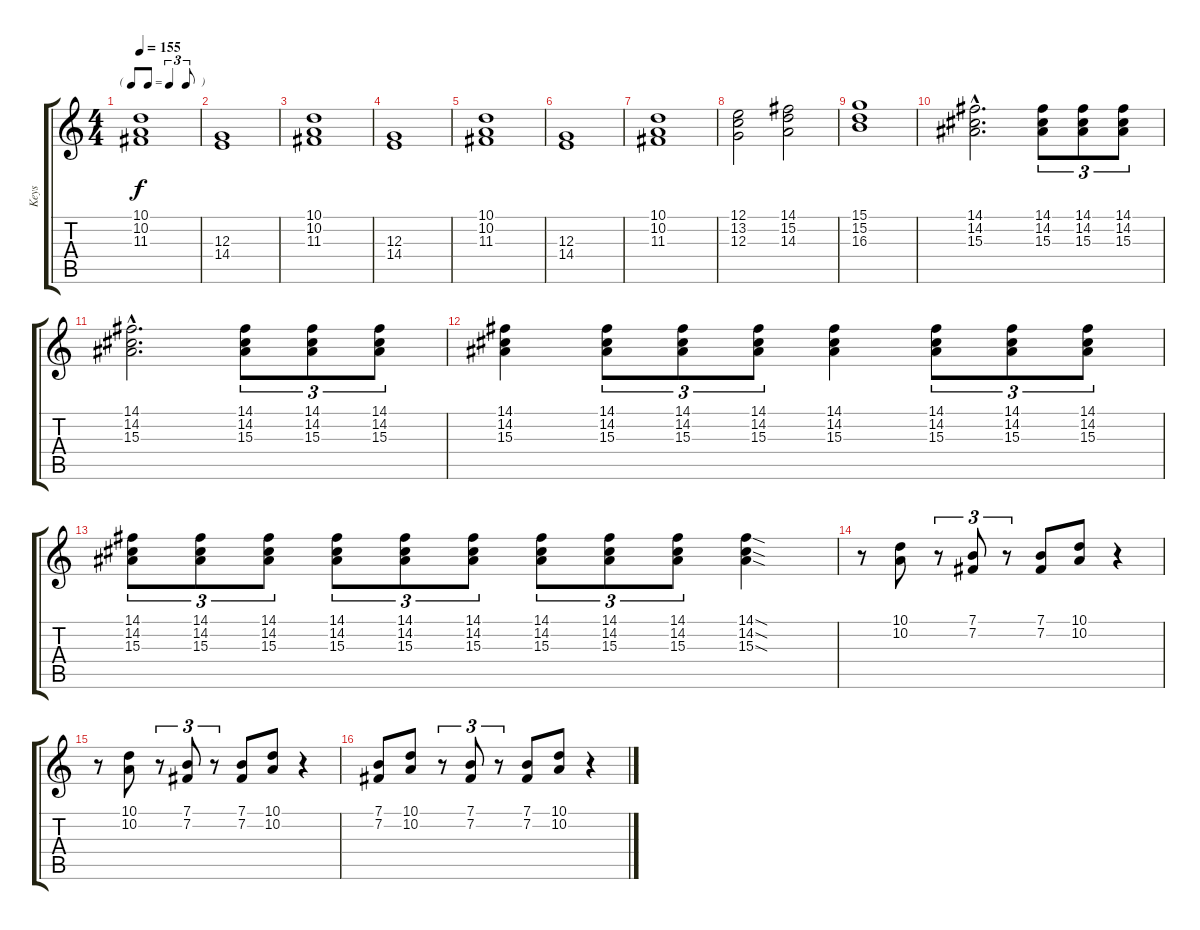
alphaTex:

\track ("Keys" "Keys") {instrument rockorgan}
\staff {score tabs}
\tuning (E4 B3 G3 D3 A2 E2) {hide}
\ts (4 4)
\tf triplet8th
\tempo 155
\clef g2
\ks c
(10.1 10.2 11.3).1{dy f} |
(12.3 14.4).1 |
(10.1 10.2 11.3).1 |
(12.3 14.4).1 |
(10.1 10.2 11.3).1 |
(12.3 14.4).1 |
(10.1 10.2 11.3).1 |
(12.1 13.2 12.3).2 (14.1 15.2 14.3).2 |
(15.1 15.2 16.3).1 |
(14.1{hac} 14.2{hac} 15.3{hac}).2{d} (14.1 14.2 15.3).8{tu (3 2)} (14.1 14.2 15.3).8{tu (3 2)} (14.1 14.2 15.3).8{tu (3 2)} |
(14.1{hac} 14.2{hac} 15.3{hac}).2{d} (14.1 14.2 15.3).8{tu (3 2)} (14.1 14.2 15.3).8{tu (3 2)} (14.1 14.2 15.3).8{tu (3 2)} |
(14.1 14.2 15.3).4 (14.1 14.2 15.3).8{tu (3 2)} (14.1 14.2 15.3).8{tu (3 2)} (14.1 14.2 15.3).8{tu (3 2)} (14.1 14.2 15.3).4 (14.1 14.2 15.3).8{tu (3 2)} (14.1 14.2 15.3).8{tu (3 2)} (14.1 14.2 15.3).8{tu (3 2)} |
(14.1 14.2 15.3).8{tu (3 2)} (14.1 14.2 15.3).8{tu (3 2)} (14.1 14.2 15.3).8{tu (3 2)} (14.1 14.2 15.3).8{tu (3 2)} (14.1 14.2 15.3).8{tu (3 2)} (14.1 14.2 15.3).8{tu (3 2)} (14.1 14.2 15.3).8{tu (3 2)} (14.1 14.2 15.3).8{tu (3 2)} (14.1 14.2 15.3).8{tu (3 2)} (14.1{sod} 14.2{sod} 15.3{sod}).4 |
r.8{volume 10} (10.1 10.2).8 r.8{tu (3 2)} (7.1 7.2).8{tu (3 2)} r.8{tu (3 2)} (7.1 7.2).8 (10.1 10.2).8 r.4 |
r.8 (10.1 10.2).8 r.8{tu (3 2)} (7.1 7.2).8{tu (3 2)} r.8{tu (3 2)} (7.1 7.2).8 (10.1 10.2).8 r.4 |
(7.1 7.2).8 (10.1 10.2).8 r.8{tu (3 2)} (7.1 7.2).8{tu (3 2)} r.8{tu (3 2)} (7.1 7.2).8 (10.1 10.2).8 r.4
